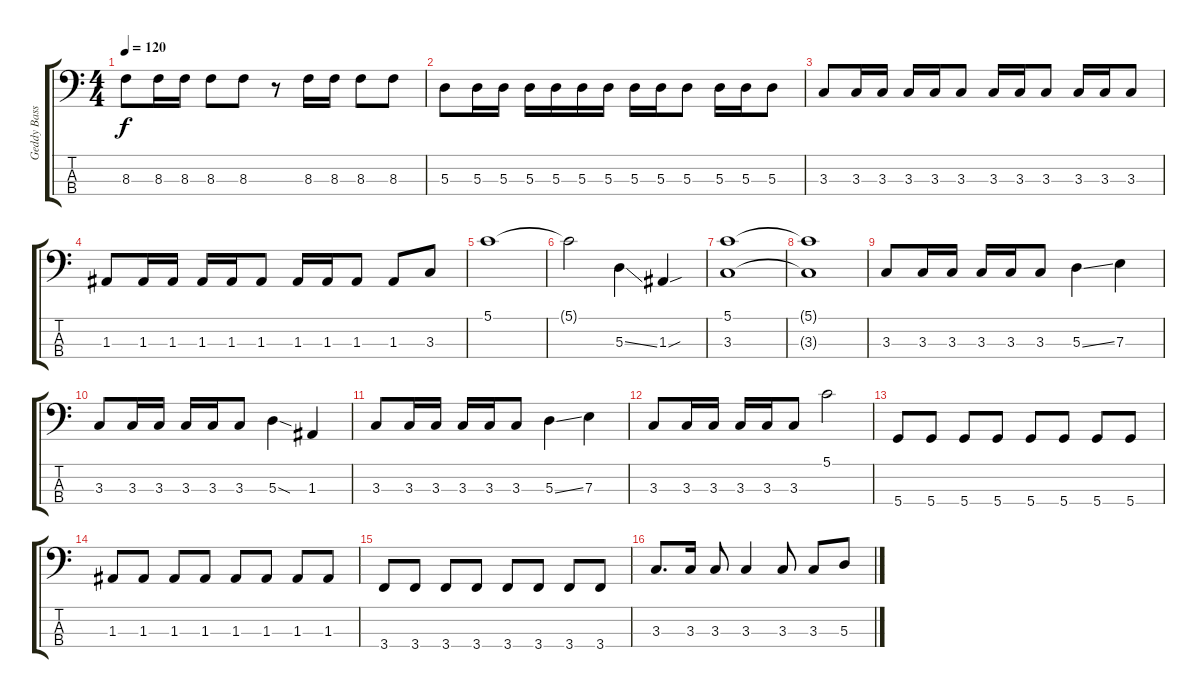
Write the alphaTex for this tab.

\track ("Geddy Bass" "Geddy Bass") {instrument electricbassfinger}
\staff {score tabs}
\tuning (G2 D2 A1 D1) {hide}
\ts (4 4)
\tempo 120
\clef f4
\ks c
8.3.8{dy f} 8.3.16 8.3.16 8.3.8 8.3.8 r.8 8.3.16 8.3.16 8.3.8 8.3.8 |
5.3.8 5.3.16 5.3.16 5.3.16 5.3.16 5.3.16 5.3.16 5.3.16 5.3.16 5.3.8 5.3.16 5.3.16 5.3.8 |
3.3.8 3.3.16 3.3.16 3.3.16 3.3.16 3.3.8 3.3.16 3.3.16 3.3.8 3.3.16 3.3.16 3.3.8 |
1.3.8 1.3.16 1.3.16 1.3.16 1.3.16 1.3.8 1.3.16 1.3.16 1.3.8 1.3.8 3.3.8 |
5.1.1 |
5.1{t}.2 5.3{ss}.4 1.3{sou}.4 |
(5.1 3.3).1 |
(5.1{t} 3.3{t}).1 |
3.3.8 3.3.16 3.3.16 3.3.16 3.3.16 3.3.8 5.3{ss}.4 7.3.4 |
3.3.8 3.3.16 3.3.16 3.3.16 3.3.16 3.3.8 5.3{sod}.4 1.3.4 |
3.3.8 3.3.16 3.3.16 3.3.16 3.3.16 3.3.8 5.3{ss}.4 7.3.4 |
3.3.8 3.3.16 3.3.16 3.3.16 3.3.16 3.3.8 5.1.2 |
5.4.8 5.4.8 5.4.8 5.4.8 5.4.8 5.4.8 5.4.8 5.4.8 |
1.3.8 1.3.8 1.3.8 1.3.8 1.3.8 1.3.8 1.3.8 1.3.8 |
3.4.8 3.4.8 3.4.8 3.4.8 3.4.8 3.4.8 3.4.8 3.4.8 |
3.3.8{d} 3.3.16 3.3.8 3.3.4 3.3.8 3.3.8 5.3.8
